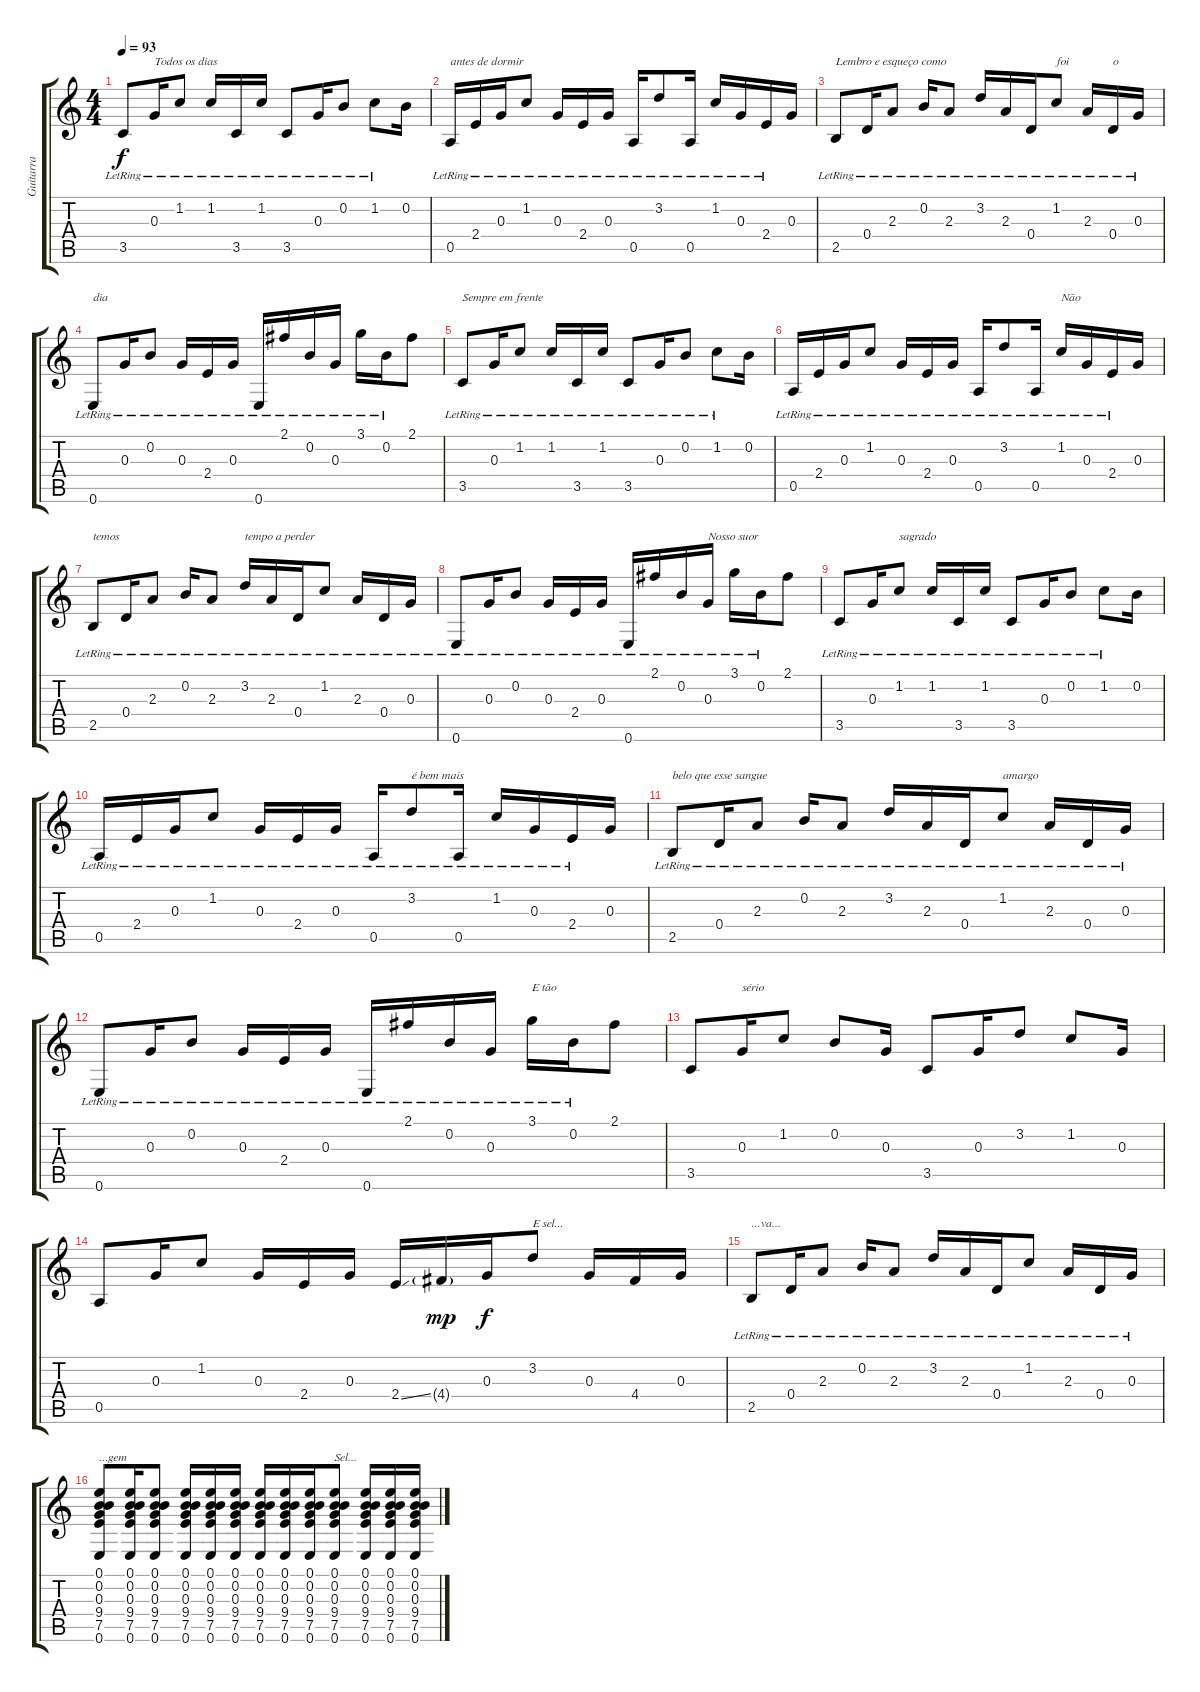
\track ("Guitarra" "Guitarra") {instrument electricguitarclean}
\staff {score tabs}
\tuning (E4 B3 G3 D3 A2 E2) {hide}
\ts (4 4)
\tempo 93
\clef g2
\ks c
3.5{lr}.8{dy f} 0.3{lr}.16{txt "Todos os dias"} 1.2{lr}.8 1.2{lr}.16 3.5{lr}.16 1.2{lr}.16 3.5{lr}.8 0.3{lr}.16 0.2{lr}.8 1.2{lr}.8 0.2.16 |
0.5{lr}.16{txt "antes de dormir"} 2.4{lr}.16 0.3{lr}.16 1.2{lr}.8 0.3{lr}.16 2.4{lr}.16 0.3{lr}.16 0.5{lr}.16 3.2{lr}.8 0.5{lr}.16 1.2{lr}.16 0.3{lr}.16 2.4{lr}.16 0.3.16 |
2.5{lr}.8{txt "Lembro e esqueço como"} 0.4{lr}.16 2.3{lr}.8 0.2{lr}.16 2.3{lr}.8 3.2{lr}.16 2.3{lr}.16 0.4{lr}.16 1.2{lr}.8{txt "foi"} 2.3{lr}.16 0.4{lr}.16{txt "o"} 0.3{lr}.16 |
0.6{lr}.8{txt "dia"} 0.3{lr}.16 0.2{lr}.8 0.3{lr}.16 2.4{lr}.16 0.3{lr}.16 0.6{lr}.16 2.1{lr}.16 0.2{lr}.16 0.3{lr}.16 3.1{lr}.16 0.2{lr}.16 2.1.8 |
3.5{lr}.8{txt "Sempre em frente"} 0.3{lr}.16 1.2{lr}.8 1.2{lr}.16 3.5{lr}.16 1.2{lr}.16 3.5{lr}.8 0.3{lr}.16 0.2{lr}.8 1.2{lr}.8 0.2.16 |
0.5{lr}.16 2.4{lr}.16 0.3{lr}.16 1.2{lr}.8 0.3{lr}.16 2.4{lr}.16 0.3{lr}.16 0.5{lr}.16 3.2{lr}.8 0.5{lr}.16 1.2{lr}.16{txt "Não"} 0.3{lr}.16 2.4{lr}.16 0.3.16 |
2.5{lr}.8{txt "temos"} 0.4{lr}.16 2.3{lr}.8 0.2{lr}.16 2.3{lr}.8 3.2{lr}.16{txt "tempo a perder"} 2.3{lr}.16 0.4{lr}.16 1.2{lr}.8 2.3{lr}.16 0.4{lr}.16 0.3{lr}.16 |
0.6{lr}.8 0.3{lr}.16 0.2{lr}.8 0.3{lr}.16 2.4{lr}.16 0.3{lr}.16 0.6{lr}.16 2.1{lr}.16 0.2{lr}.16 0.3{lr}.16{txt "Nosso suor"} 3.1{lr}.16 0.2{lr}.16 2.1.8 |
3.5{lr}.8 0.3{lr}.16 1.2{lr}.8{txt "sagrado"} 1.2{lr}.16 3.5{lr}.16 1.2{lr}.16 3.5{lr}.8 0.3{lr}.16 0.2{lr}.8 1.2{lr}.8 0.2.16 |
0.5{lr}.16 2.4{lr}.16 0.3{lr}.16 1.2{lr}.8 0.3{lr}.16 2.4{lr}.16 0.3{lr}.16 0.5{lr}.16 3.2{lr}.8{txt "é bem mais"} 0.5{lr}.16 1.2{lr}.16 0.3{lr}.16 2.4{lr}.16 0.3.16 |
2.5{lr}.8{txt "belo que esse sangue"} 0.4{lr}.16 2.3{lr}.8 0.2{lr}.16 2.3{lr}.8 3.2{lr}.16 2.3{lr}.16 0.4{lr}.16 1.2{lr}.8{txt "amargo"} 2.3{lr}.16 0.4{lr}.16 0.3{lr}.16 |
0.6{lr}.8 0.3{lr}.16 0.2{lr}.8 0.3{lr}.16 2.4{lr}.16 0.3{lr}.16 0.6{lr}.16 2.1{lr}.16 0.2{lr}.16 0.3{lr}.16 3.1{lr}.16{txt "E tão"} 0.2{lr}.16 2.1.8 |
3.5.8 0.3.16{txt "sério"} 1.2.8 0.2.8 0.3.16 3.5.8 0.3.16 3.2.8 1.2.8 0.3.16 |
0.5.8 0.3.16 1.2.8 0.3.16 2.4.16 0.3.16 2.4{ss}.16 4.4{g}.16{dy mp} 0.3.16{dy f} 3.2.8{txt "E sel..."} 0.3.16 4.4.16 0.3.16 |
2.5{lr}.8{txt "...va..."} 0.4{lr}.16 2.3{lr}.8 0.2{lr}.16 2.3{lr}.8 3.2{lr}.16 2.3{lr}.16 0.4{lr}.16 1.2{lr}.8 2.3{lr}.16 0.4{lr}.16 0.3{lr}.16 |
(0.1 0.2 0.3 9.4 7.5 0.6).8{txt "...gem"} (0.1 0.2 0.3 9.4 7.5 0.6).16 (0.1 0.2 0.3 9.4 7.5 0.6).8 (0.1 0.2 0.3 9.4 7.5 0.6).16 (0.1 0.2 0.3 9.4 7.5 0.6).16 (0.1 0.2 0.3 9.4 7.5 0.6).16 (0.1 0.2 0.3 9.4 7.5 0.6).16 (0.1 0.2 0.3 9.4 7.5 0.6).16 (0.1 0.2 0.3 9.4 7.5 0.6).16 (0.1 0.2 0.3 9.4 7.5 0.6).8{txt "Sel..."} (0.1 0.2 0.3 9.4 7.5 0.6).16 (0.1 0.2 0.3 9.4 7.5 0.6).16 (0.1 0.2 0.3 9.4 7.5 0.6).16
